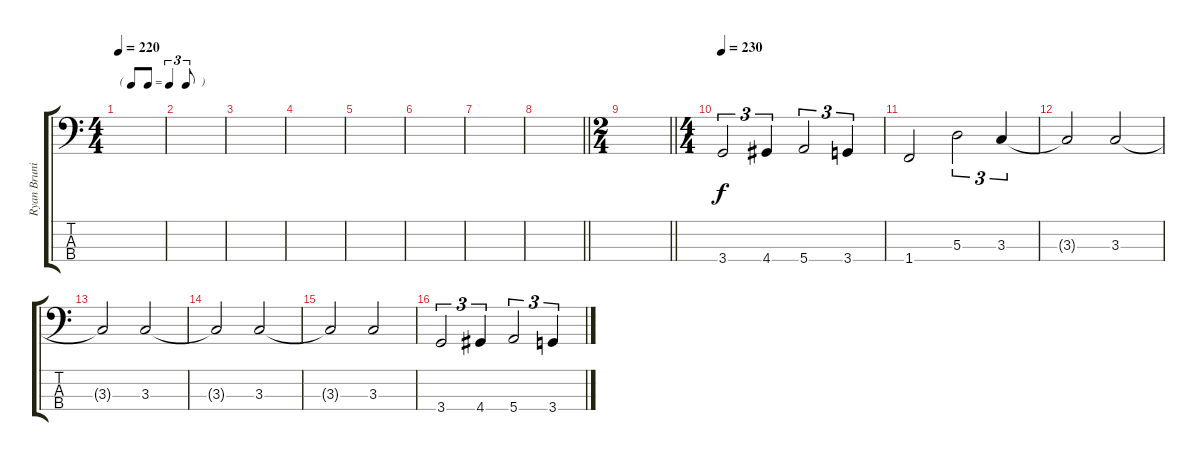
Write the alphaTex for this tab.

\track ("Ryan Bruni" "Ryan Bruni") {instrument electricbassfinger}
\staff {score tabs}
\tuning (G2 D2 A1 E1) {hide}
\ts (4 4)
\tf triplet8th
\tempo 220
\clef f4
\ks c
|
|
|
|
|
|
|
\barLineRight lightlight
|
\ts (2 4)
\barLineRight lightlight
|
\ts (4 4)
\section ("" "")
\tempo 230
3.4.2{tu (3 2)} 4.4.4{tu (3 2)} 5.4.2{tu (3 2)} 3.4.4{tu (3 2)} |
1.4.2 5.3.2{tu (3 2)} 3.3.4{tu (3 2)} |
3.3{t}.2 3.3.2 |
3.3{t}.2 3.3.2 |
3.3{t}.2 3.3.2 |
3.3{t}.2 3.3.2 |
3.4.2{tu (3 2)} 4.4.4{tu (3 2)} 5.4.2{tu (3 2)} 3.4.4{tu (3 2)}
